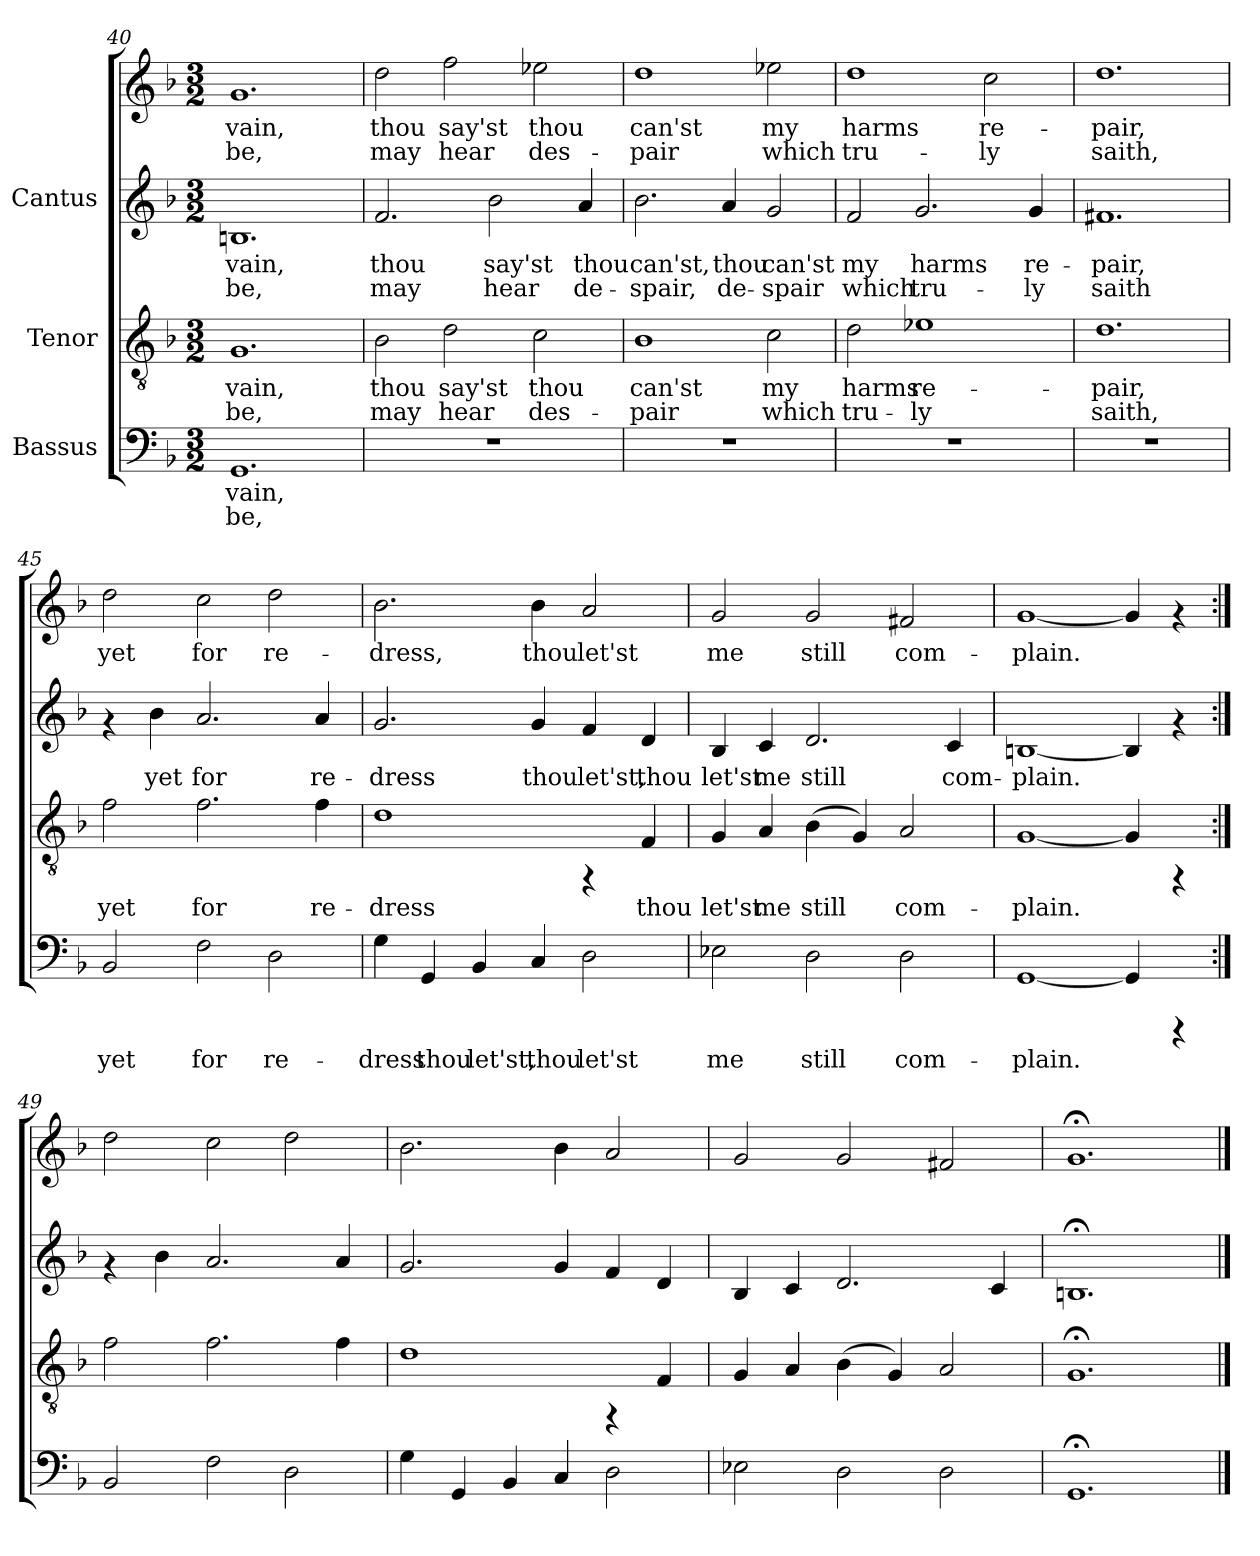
**kern	**text	**text	**kern	**text	**text	**kern	**text	**text	**kern	**text	**text
*part3	*part3	*part3	*part2	*part2	*part2	*part1	*part1	*part1	*part1	*part1	*part1
*staff4	*staff4	*staff4	*staff3	*staff3	*staff3	*staff2	*staff2	*staff2	*staff1	*staff1	*staff1
*I"Bassus	*	*	*I"Tenor	*	*	*I"Cantus	*	*	*	*	*
*clefF4	*	*	*clefGv2	*	*	*clefG2	*	*	*clefG2	*	*
*k[b-]	*	*	*k[b-]	*	*	*k[b-]	*	*	*k[b-]	*	*
*F:	*	*	*F:	*	*	*F:	*	*	*F:	*	*
*M3/2	*	*	*M3/2	*	*	*M3/2	*	*	*M3/2	*	*
=40	=40	=40	=40	=40	=40	=40	=40	=40	=40	=40	=40
!	!LO:LY:b:cj	!LO:LY:b:cj	!	!LO:LY:b:cj	!LO:LY:b:cj	!	!LO:LY:b:cj	!LO:LY:b:cj	!	!LO:LY:b:cj	!LO:LY:b:cj
1.GG	vain,	be,	1.G	vain,	be,	1.Bn	vain,	be,	1.g	vain,	be,
=41	=41	=41	=41	=41	=41	=41	=41	=41	=41	=41	=41
!	!	!	!	!LO:LY:b:cj	!LO:LY:b:cj	!	!LO:LY:b:cj	!LO:LY:b:cj	!	!LO:LY:b:cj	!LO:LY:b:cj
1.r	.	.	2B-\	thou	may	2.f/	-thou	may	2dd\	thou	may
!	!	!	!	!LO:LY:b:cj	!LO:LY:b:cj	!	!	!	!	!LO:LY:b:cj	!LO:LY:b:cj
.	.	.	2d\	say'st	hear	.	.	.	2ff\	say'st	hear
!	!	!	!	!	!	!	!LO:LY:b:cj	!LO:LY:b:cj	!	!	!
.	.	.	.	.	.	2b-\	say'st	hear	.	.	.
!	!	!	!	!LO:LY:b:cj	!LO:LY:b:cj	!	!	!	!	!LO:LY:b:cj	!LO:LY:b:cj
.	.	.	2c\	thou	des-	.	.	.	2ee-X\	thou	des-
!	!	!	!	!	!	!	!LO:LY:b:cj	!LO:LY:b:cj	!	!	!
.	.	.	.	.	.	4a/	thou	de-	.	.	.
!!LO:LB:g=z
=42	=42	=42	=42	=42	=42	=42	=42	=42	=42	=42	=42
!	!	!	!	!LO:LY:b:cj	!LO:LY:b:cj	!	!LO:LY:b:cj	!LO:LY:b:cj	!	!LO:LY:b:cj	!LO:LY:b:cj
1.r	.	.	1B-	-can'st	pair	2.b-\	can'st,	spair,	1dd	-can'st	pair
!	!	!	!	!	!	!	!LO:LY:b:cj	!LO:LY:b:cj	!	!	!
.	.	.	.	.	.	4a/	thou	de-	.	.	.
!	!	!	!	!LO:LY:b:cj	!LO:LY:b:cj	!	!LO:LY:b:cj	!LO:LY:b:cj	!	!LO:LY:b:cj	!LO:LY:b:cj
.	.	.	2c\	my	which	2g/	-can'st	spair	2ee-X\	my	which
=43	=43	=43	=43	=43	=43	=43	=43	=43	=43	=43	=43
!	!	!	!	!LO:LY:b:cj	!LO:LY:b:cj	!	!LO:LY:b:cj	!LO:LY:b:cj	!	!LO:LY:b:cj	!LO:LY:b:cj
1.r	.	.	2d\	harms	tru-	2f/	my	which	1dd	harms	tru-
!	!	!	!	!LO:LY:b:cj	!LO:LY:b:cj	!	!LO:LY:b:cj	!LO:LY:b:cj	!	!	!
.	.	.	1e-X	-re-	-ly	2.g/	harms	tru-	.	.	.
!	!	!	!	!	!	!	!	!	!	!LO:LY:b:cj	!LO:LY:b:cj
.	.	.	.	.	.	.	.	.	2cc\	-re-	-ly
!	!	!	!	!	!	!	!LO:LY:b:cj	!LO:LY:b:cj	!	!	!
.	.	.	.	.	.	4g/	-re-	-ly	.	.	.
=44	=44	=44	=44	=44	=44	=44	=44	=44	=44	=44	=44
!	!	!	!	!LO:LY:b:cj	!LO:LY:b:cj	!	!LO:LY:b:cj	!LO:LY:b:cj	!	!LO:LY:b:cj	!LO:LY:b:cj
1.r	.	.	1.d	pair,	saith,	1.f#X	pair,	saith	1.dd	pair,	saith,
=45	=45	=45	=45	=45	=45	=45	=45	=45	=45	=45	=45
!	!LO:LY:b:cj	!	!	!LO:LY:b:cj	!	!	!	!	!	!LO:LY:b:cj	!
2BB-/	yet	.	2f\	yet	.	4rf	.	.	2dd\	yet	.
!	!	!	!	!	!	!	!LO:LY:b:cj	!	!	!	!
.	.	.	.	.	.	4b-\	-yet	.	.	.	.
!	!LO:LY:b:cj	!	!	!LO:LY:b:cj	!	!	!LO:LY:b:cj	!	!	!LO:LY:b:cj	!
2F\	for	.	2.f\	for	.	2.a/	for	.	2cc\	for	.
!	!LO:LY:b:cj	!	!	!	!	!	!	!	!	!LO:LY:b:cj	!
2D\	re-	.	.	.	.	.	.	.	2dd\	re-	.
!	!	!	!	!LO:LY:b:cj	!	!	!LO:LY:b:cj	!	!	!	!
.	.	.	4f\	re-	.	4a/	re-	.	.	.	.
!!LO:LB:g=z
=46	=46	=46	=46	=46	=46	=46	=46	=46	=46	=46	=46
!	!LO:LY:b:cj	!	!	!LO:LY:b:cj	!	!	!LO:LY:b:cj	!	!	!LO:LY:b:cj	!
4G\	-dress	.	1d	-dress	.	2.g/	dress	.	2.b-\	-dress,	.
!	!LO:LY:b:cj	!	!	!	!	!	!	!	!	!	!
4GG/	thou	.	.	.	.	.	.	.	.	.	.
!	!LO:LY:b:cj	!	!	!	!	!	!	!	!	!	!
4BB-/	let'st,	.	.	.	.	.	.	.	.	.	.
!	!LO:LY:b:cj	!	!	!	!	!	!LO:LY:b:cj	!	!	!LO:LY:b:cj	!
4C/	thou	.	.	.	.	4g/	thou	.	4b-\	thou	.
!	!LO:LY:b:cj	!	!	!	!	!	!LO:LY:b:cj	!	!	!LO:LY:b:cj	!
2D\	let'st	.	4rFF	.	.	4f/	let'st,	.	2a/	let'st	.
!	!	!	!	!LO:LY:b:cj	!	!	!LO:LY:b:cj	!	!	!	!
.	.	.	4F/	thou	.	4d/	thou	.	.	.	.
=47	=47	=47	=47	=47	=47	=47	=47	=47	=47	=47	=47
!	!LO:LY:b:cj	!	!	!LO:LY:b:cj	!	!	!LO:LY:b:cj	!	!	!LO:LY:b:cj	!
2E-X\	me	.	4G/	let'st	.	4B-/	-let'st	.	2g/	me	.
!	!	!	!	!LO:LY:b:cj	!	!	!LO:LY:b:cj	!	!	!	!
.	.	.	4A/	me	.	4c/	me	.	.	.	.
!	!LO:LY:b:cj	!	!	!LO:LY:b:cj	!	!	!LO:LY:b:cj	!	!	!LO:LY:b:cj	!
2D\	still	.	(>4B-\	still	.	2.d/	still	.	2g/	still	.
!	!	!	!	!LO:LY:b:cj	!	!	!	!	!	!	!
.	.	.	4G/)	.	.	.	.	.	.	.	.
!	!LO:LY:b:cj	!	!	!LO:LY:b:cj	!	!	!	!	!	!LO:LY:b:cj	!
2D\	com-	.	2A/	com-	.	.	.	.	2f#X/	com-	.
!	!	!	!	!	!	!	!LO:LY:b:cj	!	!	!	!
.	.	.	.	.	.	4c/	com-	.	.	.	.
=48	=48	=48	=48	=48	=48	=48	=48	=48	=48	=48	=48
!	!LO:LY:b:cj	!	!	!LO:LY:b:cj	!	!	!LO:LY:b:cj	!	!	!LO:LY:b:cj	!
[<1GG	-plain.	.	[<1G	-plain.	.	[<1Bn	plain.	.	[<1g	-plain.	.
!	!LO:LY:b:cj	!	!	!LO:LY:b:cj	!	!	!LO:LY:b:cj	!	!	!LO:LY:b:cj	!
4GG/]	.	.	4G/]	.	.	4B/]	.	.	4g/]	.	.
4rCCC	.	.	4rFF	.	.	4rf	.	.	4rf	.	.
=49:|!	=49:|!	=49:|!	=49:|!	=49:|!	=49:|!	=49:|!	=49:|!	=49:|!	=49:|!	=49:|!	=49:|!
2BB-/	.	.	2f\	.	.	4rf	.	.	2dd\	.	.
.	.	.	.	.	.	4b-\	.	.	.	.	.
2F\	.	.	2.f\	.	.	2.a/	.	.	2cc\	.	.
2D\	.	.	.	.	.	.	.	.	2dd\	.	.
.	.	.	4f\	.	.	4a/	.	.	.	.	.
!!LO:PB:g=z
=50	=50	=50	=50	=50	=50	=50	=50	=50	=50	=50	=50
4G\	.	.	1d	.	.	2.g/	.	.	2.b-\	.	.
4GG/	.	.	.	.	.	.	.	.	.	.	.
4BB-/	.	.	.	.	.	.	.	.	.	.	.
4C/	.	.	.	.	.	4g/	.	.	4b-\	.	.
2D\	.	.	4rFF	.	.	4f/	.	.	2a/	.	.
.	.	.	4F/	.	.	4d/	.	.	.	.	.
=51	=51	=51	=51	=51	=51	=51	=51	=51	=51	=51	=51
2E-X\	.	.	4G/	.	.	4B-/	.	.	2g/	.	.
.	.	.	4A/	.	.	4c/	.	.	.	.	.
2D\	.	.	(>4B-\	.	.	2.d/	.	.	2g/	.	.
.	.	.	4G/)	.	.	.	.	.	.	.	.
2D\	.	.	2A/	.	.	.	.	.	2f#X/	.	.
.	.	.	.	.	.	4c/	.	.	.	.	.
=52	=52	=52	=52	=52	=52	=52	=52	=52	=52	=52	=52
1.GG;<	.	.	1.G;<	.	.	1.Bn;<	.	.	1.g;<	.	.
==	==	==	==	==	==	==	==	==	==	==	==
*-	*-	*-	*-	*-	*-	*-	*-	*-	*-	*-	*-
